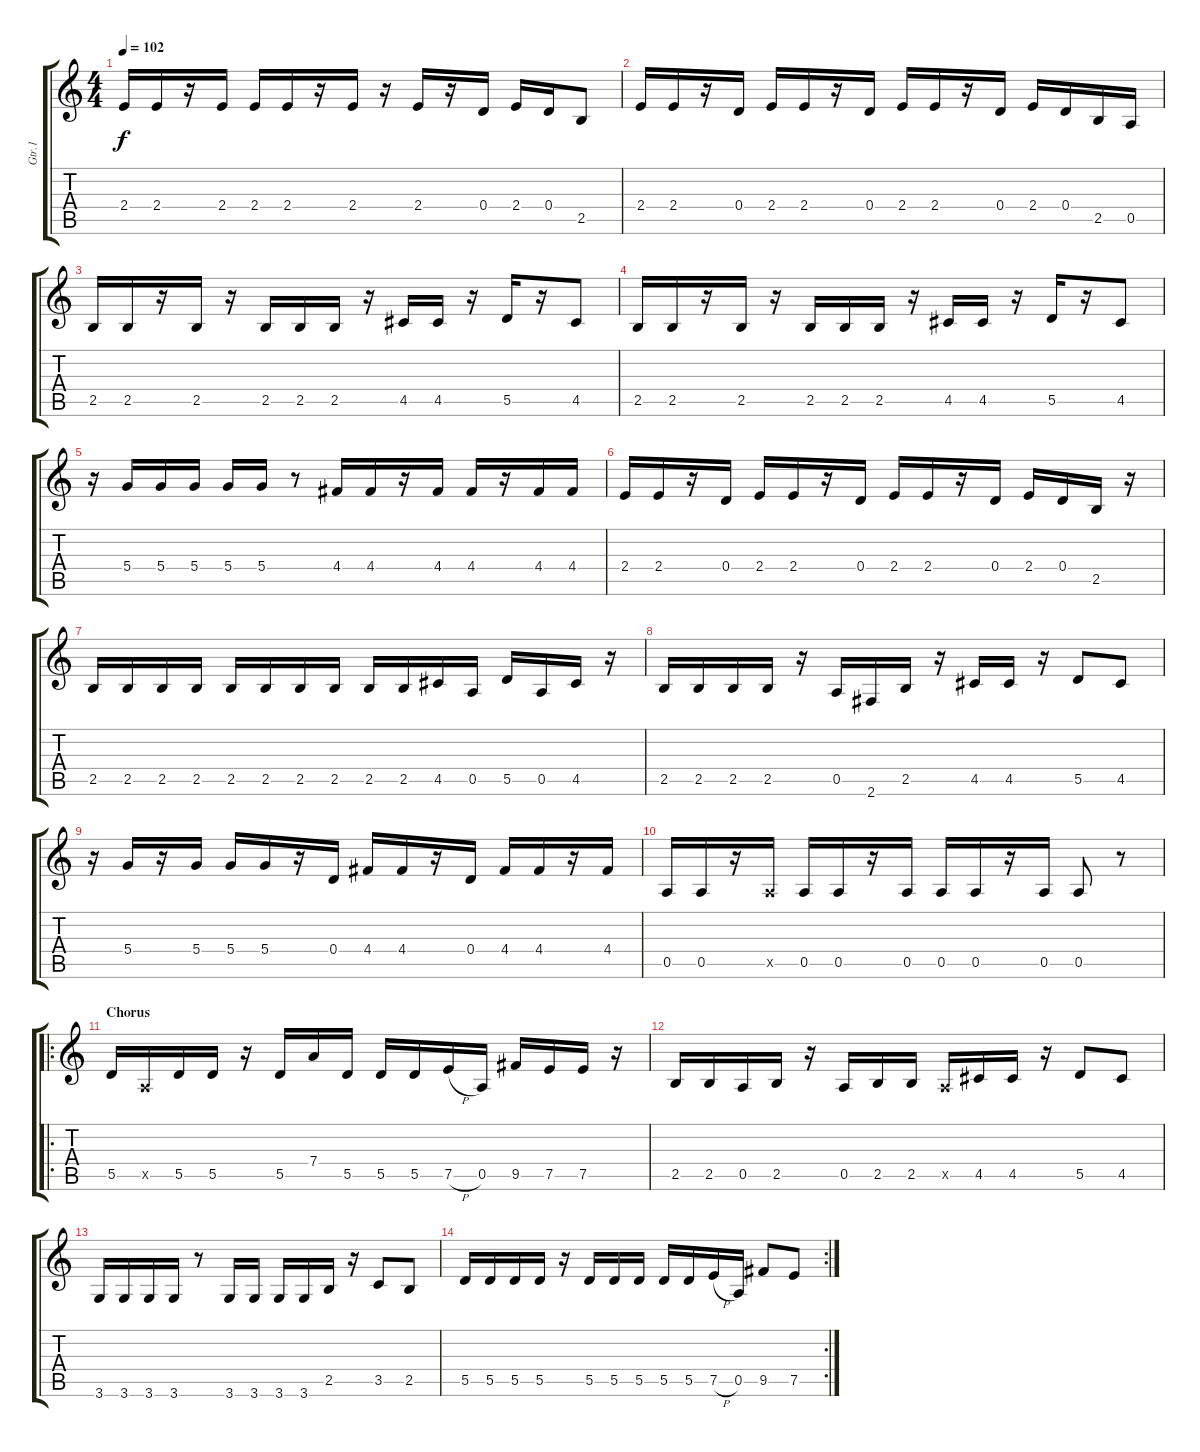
\track ("Gtr.1" "Gtr.1") {instrument electricguitarjazz}
\staff {score tabs}
\tuning (E4 B3 G3 D3 A2 E2) {hide}
\ts (4 4)
\tempo 102
\clef g2
\ks c
2.4.16{dy f} 2.4.16 r.16 2.4.16 2.4.16 2.4.16 r.16 2.4.16 r.16 2.4.16 r.16 0.4.16 2.4.16 0.4.16 2.5.8 |
2.4.16 2.4.16 r.16 0.4.16 2.4.16 2.4.16 r.16 0.4.16 2.4.16 2.4.16 r.16 0.4.16 2.4.16 0.4.16 2.5.16 0.5.16 |
2.5.16 2.5.16 r.16 2.5.16 r.16 2.5.16 2.5.16 2.5.16 r.16 4.5.16 4.5.16 r.16 5.5.16 r.16 4.5.8 |
2.5.16 2.5.16 r.16 2.5.16 r.16 2.5.16 2.5.16 2.5.16 r.16 4.5.16 4.5.16 r.16 5.5.16 r.16 4.5.8 |
r.16 5.4.16 5.4.16 5.4.16 5.4.16 5.4.16 r.8 4.4.16 4.4.16 r.16 4.4.16 4.4.16 r.16 4.4.16 4.4.16 |
2.4.16 2.4.16 r.16 0.4.16 2.4.16 2.4.16 r.16 0.4.16 2.4.16 2.4.16 r.16 0.4.16 2.4.16 0.4.16 2.5.16 r.16 |
2.5.16 2.5.16 2.5.16 2.5.16 2.5.16 2.5.16 2.5.16 2.5.16 2.5.16 2.5.16 4.5.16 0.5.16 5.5.16 0.5.16 4.5.16 r.16 |
2.5.16 2.5.16 2.5.16 2.5.16 r.16 0.5.16 2.6.16 2.5.16 r.16 4.5.16 4.5.16 r.16 5.5.8 4.5.8 |
r.16 5.4.16 r.16 5.4.16 5.4.16 5.4.16 r.16 0.4.16 4.4.16 4.4.16 r.16 0.4.16 4.4.16 4.4.16 r.16 4.4.16 |
0.5.16 0.5.16 r.16 0.5{x}.16 0.5.16 0.5.16 r.16 0.5.16 0.5.16 0.5.16 r.16 0.5.16 0.5.8 r.8 |
\ro
\section ("" "Chorus")
5.5.16 0.5{x}.16 5.5.16 5.5.16 r.16 5.5.16 7.4.16 5.5.16 5.5.16 5.5.16 7.5{h}.16 0.5.16 9.5.16 7.5.16 7.5.16 r.16 |
2.5.16 2.5.16 0.5.16 2.5.16 r.16 0.5.16 2.5.16 2.5.16 0.5{x}.16 4.5.16 4.5.16 r.16 5.5.8 4.5.8 |
3.6.16 3.6.16 3.6.16 3.6.16 r.8 3.6.16 3.6.16 3.6.16 3.6.16 2.5.16 r.16 3.5.8 2.5.8 |
\rc 2
5.5.16 5.5.16 5.5.16 5.5.16 r.16 5.5.16 5.5.16 5.5.16 5.5.16 5.5.16 7.5{h}.16 0.5.16 9.5.8 7.5.8
